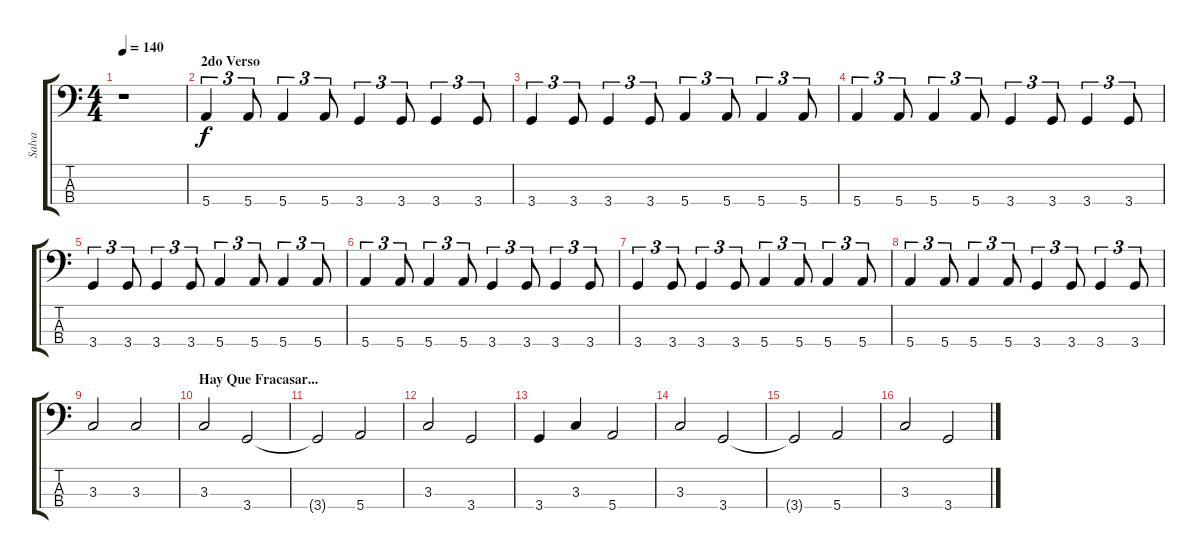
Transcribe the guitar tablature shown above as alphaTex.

\track ("Salva" "Salva") {instrument electricbassfinger}
\staff {score tabs}
\tuning (G2 D2 A1 E1) {hide}
\ts (4 4)
\tempo 140
\clef f4
\ks c
r.1{dy f} |
\section ("" "2do Verso")
5.4.4{tu (3 2)} 5.4.8{tu (3 2)} 5.4.4{tu (3 2)} 5.4.8{tu (3 2)} 3.4.4{tu (3 2)} 3.4.8{tu (3 2)} 3.4.4{tu (3 2)} 3.4.8{tu (3 2)} |
3.4.4{tu (3 2)} 3.4.8{tu (3 2)} 3.4.4{tu (3 2)} 3.4.8{tu (3 2)} 5.4.4{tu (3 2)} 5.4.8{tu (3 2)} 5.4.4{tu (3 2)} 5.4.8{tu (3 2)} |
5.4.4{tu (3 2)} 5.4.8{tu (3 2)} 5.4.4{tu (3 2)} 5.4.8{tu (3 2)} 3.4.4{tu (3 2)} 3.4.8{tu (3 2)} 3.4.4{tu (3 2)} 3.4.8{tu (3 2)} |
3.4.4{tu (3 2)} 3.4.8{tu (3 2)} 3.4.4{tu (3 2)} 3.4.8{tu (3 2)} 5.4.4{tu (3 2)} 5.4.8{tu (3 2)} 5.4.4{tu (3 2)} 5.4.8{tu (3 2)} |
5.4.4{tu (3 2)} 5.4.8{tu (3 2)} 5.4.4{tu (3 2)} 5.4.8{tu (3 2)} 3.4.4{tu (3 2)} 3.4.8{tu (3 2)} 3.4.4{tu (3 2)} 3.4.8{tu (3 2)} |
3.4.4{tu (3 2)} 3.4.8{tu (3 2)} 3.4.4{tu (3 2)} 3.4.8{tu (3 2)} 5.4.4{tu (3 2)} 5.4.8{tu (3 2)} 5.4.4{tu (3 2)} 5.4.8{tu (3 2)} |
5.4.4{tu (3 2)} 5.4.8{tu (3 2)} 5.4.4{tu (3 2)} 5.4.8{tu (3 2)} 3.4.4{tu (3 2)} 3.4.8{tu (3 2)} 3.4.4{tu (3 2)} 3.4.8{tu (3 2)} |
3.3.2 3.3.2 |
\section ("" "Hay Que Fracasar...")
3.3.2 3.4.2 |
3.4{t}.2 5.4.2 |
3.3.2 3.4.2 |
3.4.4 3.3.4 5.4.2 |
3.3.2 3.4.2 |
3.4{t}.2 5.4.2 |
3.3.2 3.4.2
